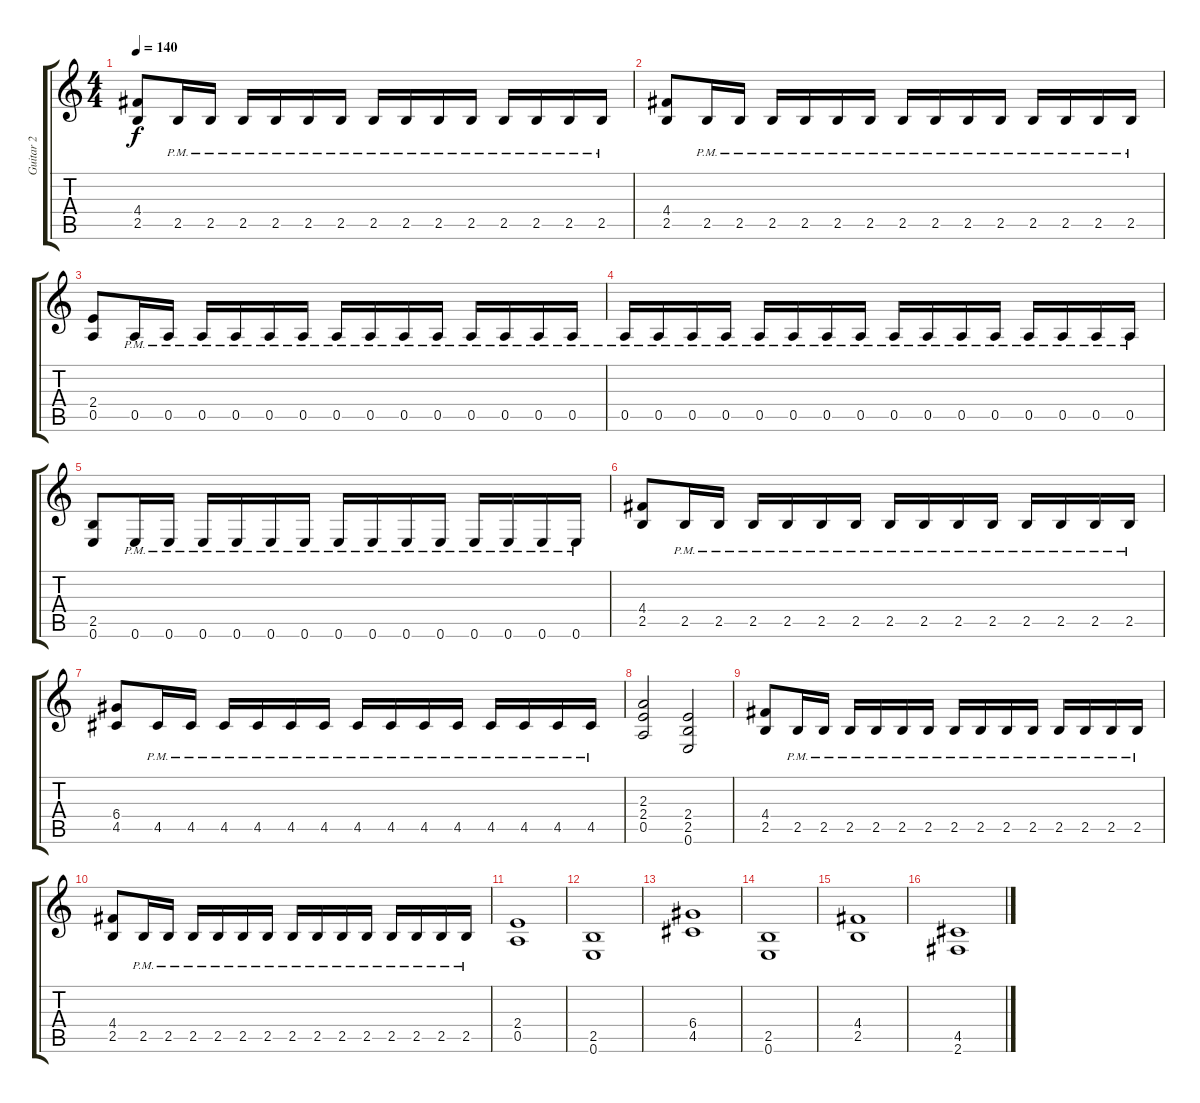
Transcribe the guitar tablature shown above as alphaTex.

\track ("Guitar 2" "Guitar 2") {instrument distortionguitar}
\staff {score tabs}
\tuning (E4 B3 G3 D3 A2 E2) {hide}
\ts (4 4)
\tempo 140
\clef g2
\ks c
(4.4 2.5).8{dy f} 2.5{pm}.16 2.5{pm}.16 2.5{pm}.16 2.5{pm}.16 2.5{pm}.16 2.5{pm}.16 2.5{pm}.16 2.5{pm}.16 2.5{pm}.16 2.5{pm}.16 2.5{pm}.16 2.5{pm}.16 2.5{pm}.16 2.5{pm}.16 |
(4.4 2.5).8 2.5{pm}.16 2.5{pm}.16 2.5{pm}.16 2.5{pm}.16 2.5{pm}.16 2.5{pm}.16 2.5{pm}.16 2.5{pm}.16 2.5{pm}.16 2.5{pm}.16 2.5{pm}.16 2.5{pm}.16 2.5{pm}.16 2.5{pm}.16 |
(2.4 0.5).8 0.5{pm}.16 0.5{pm}.16 0.5{pm}.16 0.5{pm}.16 0.5{pm}.16 0.5{pm}.16 0.5{pm}.16 0.5{pm}.16 0.5{pm}.16 0.5{pm}.16 0.5{pm}.16 0.5{pm}.16 0.5{pm}.16 0.5{pm}.16 |
0.5{pm}.16 0.5{pm}.16 0.5{pm}.16 0.5{pm}.16 0.5{pm}.16 0.5{pm}.16 0.5{pm}.16 0.5{pm}.16 0.5{pm}.16 0.5{pm}.16 0.5{pm}.16 0.5{pm}.16 0.5{pm}.16 0.5{pm}.16 0.5{pm}.16 0.5{pm}.16 |
(2.5 0.6).8 0.6{pm}.16 0.6{pm}.16 0.6{pm}.16 0.6{pm}.16 0.6{pm}.16 0.6{pm}.16 0.6{pm}.16 0.6{pm}.16 0.6{pm}.16 0.6{pm}.16 0.6{pm}.16 0.6{pm}.16 0.6{pm}.16 0.6{pm}.16 |
(4.4 2.5).8 2.5{pm}.16 2.5{pm}.16 2.5{pm}.16 2.5{pm}.16 2.5{pm}.16 2.5{pm}.16 2.5{pm}.16 2.5{pm}.16 2.5{pm}.16 2.5{pm}.16 2.5{pm}.16 2.5{pm}.16 2.5{pm}.16 2.5{pm}.16 |
(6.4 4.5).8 4.5{pm}.16 4.5{pm}.16 4.5{pm}.16 4.5{pm}.16 4.5{pm}.16 4.5{pm}.16 4.5{pm}.16 4.5{pm}.16 4.5{pm}.16 4.5{pm}.16 4.5{pm}.16 4.5{pm}.16 4.5{pm}.16 4.5{pm}.16 |
(2.3 2.4 0.5).2 (2.4 2.5 0.6).2 |
(4.4 2.5).8 2.5{pm}.16 2.5{pm}.16 2.5{pm}.16 2.5{pm}.16 2.5{pm}.16 2.5{pm}.16 2.5{pm}.16 2.5{pm}.16 2.5{pm}.16 2.5{pm}.16 2.5{pm}.16 2.5{pm}.16 2.5{pm}.16 2.5{pm}.16 |
(4.4 2.5).8 2.5{pm}.16 2.5{pm}.16 2.5{pm}.16 2.5{pm}.16 2.5{pm}.16 2.5{pm}.16 2.5{pm}.16 2.5{pm}.16 2.5{pm}.16 2.5{pm}.16 2.5{pm}.16 2.5{pm}.16 2.5{pm}.16 2.5{pm}.16 |
(2.4 0.5).1 |
(2.5 0.6).1 |
(6.4 4.5).1 |
(2.5 0.6).1 |
(4.4 2.5).1 |
(4.5 2.6).1
